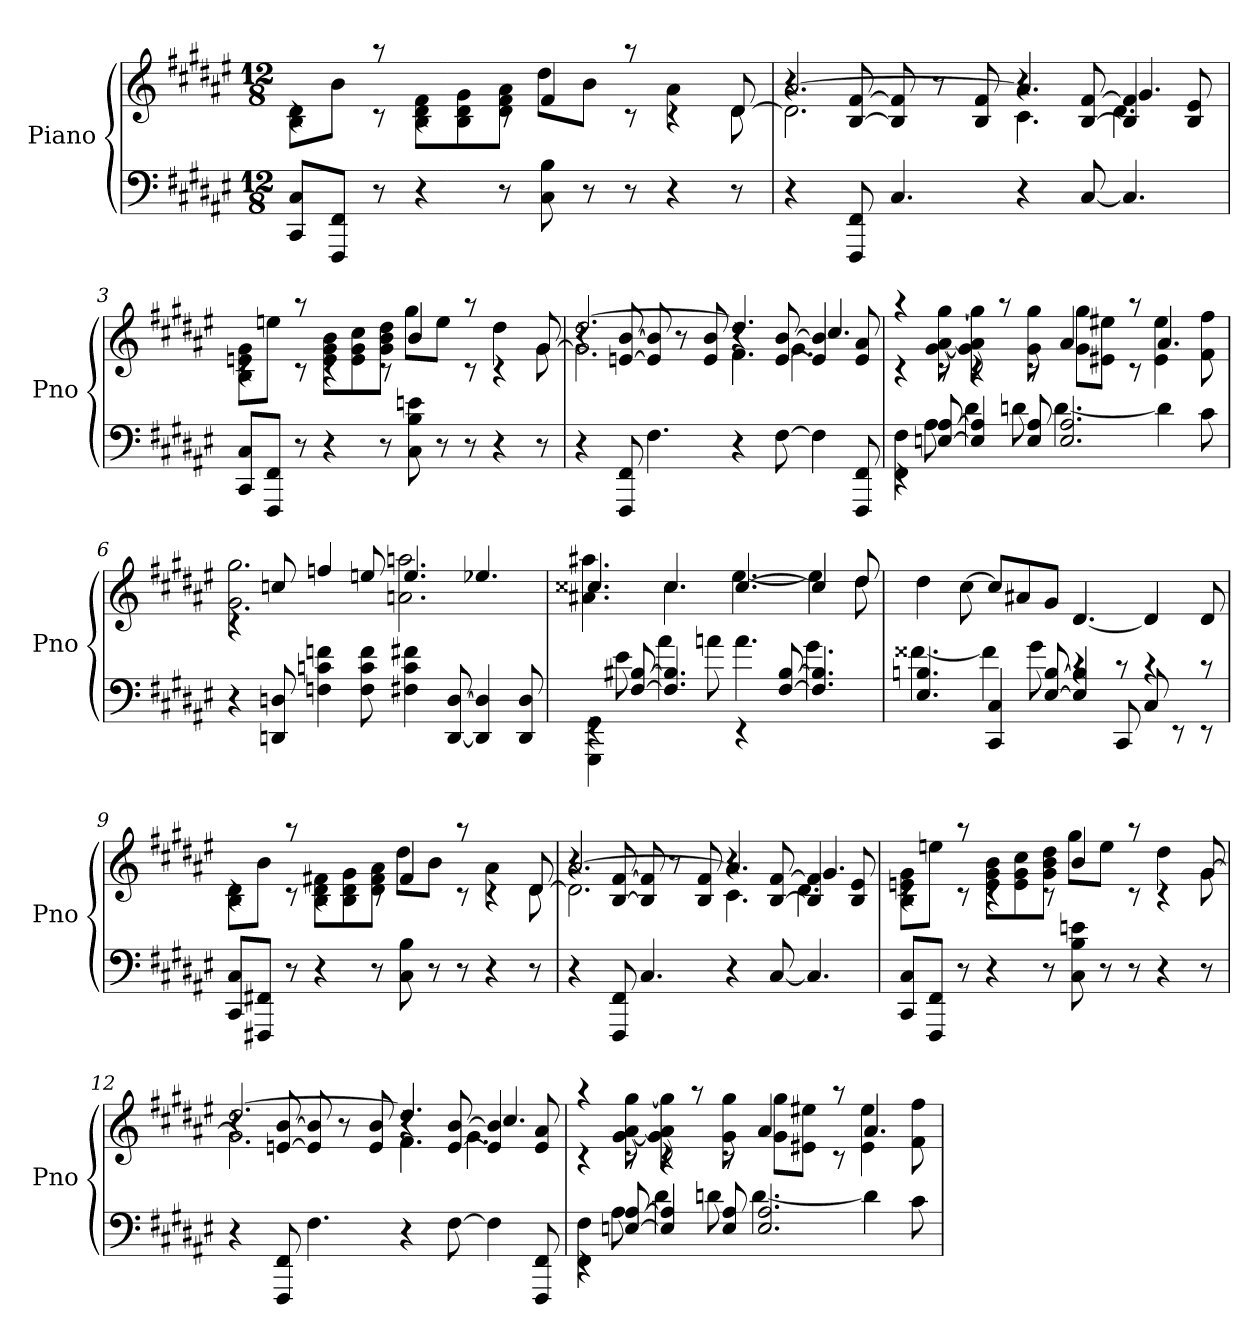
**kern	**kern
*part1	*part1
*staff2	*staff1
*I"Piano	*
*I'Pno	*
*clefF4	*clefG2
*k[f#c#g#d#a#e#]	*k[f#c#g#d#a#e#]
*F#:	*F#:
*M12/8	*M12/8
=1	=1
*	*^
8CC# 8C#L	4rc	8B 8d#L
8FFF# 8FF#J	.	8bJ
8r	8rc	8raa
4r	4rc	8B 8d# 8f#L
.	.	8B 8d# 8g#
8r	8rc	8d# 8f# 8a#J
8C# 8B	4f#	8dd#L
8r	.	8bJ
8r	8rc	8raa
4r	4rc	4a#
8r	[8d#	8d#
=2	=2	=2
*	*	*^
4r	4r	2.d#]	[2.a#
8FFF# 8FF#	[8B [8f#	.	.
4.C#	8B] 8f#]	.	.
.	8r	.	.
.	8B 8f#	.	.
4r	4r	4.c#	4.a#]
[8C#	[8B [8f#	.	.
4.C#]	4B] 4f#]	4.d#	4.g#
.	8B 8e#	.	.
*	*	*v	*v
=3	=3	=3
8CC# 8C#L	4rc	8B 8en 8g#L
8FFF# 8FF#J	.	8eenJ
8r	8rc	8raa
4r	4rc	8e 8g# 8bL
.	.	8e 8g# 8cc#
8r	8rc	8g# 8b 8dd#J
8C# 8B 8en	4b	8gg#L
8r	.	8eeJ
8r	8rc	8raa
4r	4rc	4dd#
8r	[8g#	8g#
=4	=4	=4
*	*	*^
4r	4r	2.g#]	[2.dd#
8FFF# 8FF#	[8en [8b	.	.
4.F#	8e] 8b]	.	.
.	8r	.	.
.	8e 8b	.	.
4r	4r	4.f#	4.dd#]
[8F#	[8e [8b	.	.
4F#]	4e] 4b]	4.g#	4.cc#
8FFF# 8FF#	8e 8a#	.	.
*	*	*v	*v
=5	=5	=5
*^	*	*
4rEE	4FF# 4F#	4rc	4raa
[8En [8A#	8A#	8rc	[8g# [8a# [8gg#
4E] 4A#]	4d#	4rc	8g#] 8a#] 8gg#]
.	.	.	8raa
8E 8A#	8dn	8rc	8g# 8gg#
2.E 2.A#	[4.d	4a#	8g# 8gg#L
.	.	.	8e#X 8ee#XJ
.	.	8rc	8raa
.	4d]	4.a#	4e# 4ee#
.	8c#	.	8f# 8ff#
*v	*v	*	*
=6	=6	=6
4r	4rc	2.g# 2.gg#
8DDn 8Dn	8ccn	.
4Fn 4cn 4fn	4ffn	.
8F 8c 8f	8een	.
4F#X 4c 4f#X	4.ee	2.an 2.aan
[8DD [8D	.	.
4DD] 4D]	4.ee-X	.
8DD 8D	.	.
=7	=7	=7
*^	*	*
4rEE	4GGG# 4GG#	4.cc##X	4.a#X 4.aa#X
[8F# [8B#X	8e#	.	.
4.F#] 4.B#]	4a#	4.cc##	4.cc##
.	8an	.	.
4rEE	4.a	[4.cc##	[4.ee#
[8F# [8B#	.	.	.
4.F#] 4.B#]	4.g#	4cc##]	4ee#]
.	.	8dd#	8dd#
*	*	*v	*v
=8	=8	=8
4.E# 4.Bn	[4.f##X	4dd#
.	.	[8cc#
4CC# 4C#	4f##]	8cc#L]
.	.	8a#X
[8E# [8B	8g#	8g#J
4E#] 4B]	4rc	[4.d#
8CC#	8rc	.
8C#	4rc	4d#]
8rEE	.	.
8rEE	8rc	8d#
*v	*v	*
=9	=9
*	*^
8CC# 8C#L	4rc	8B 8d#L
8FFF#X 8FF#XJ	.	8bJ
8r	8rc	8raa
4r	4rc	8B 8d# 8f#XL
.	.	8B 8d# 8g#
8r	8rc	8d# 8f# 8a#J
8C# 8B	4f#	8dd#L
8r	.	8bJ
8r	8rc	8raa
4r	4rc	4a#
8r	[8d#	8d#
=10	=10	=10
*	*	*^
4r	4r	2.d#]	[2.a#
8FFF# 8FF#	[8B [8f#	.	.
4.C#	8B] 8f#]	.	.
.	8r	.	.
.	8B 8f#	.	.
4r	4r	4.c#	4.a#]
[8C#	[8B [8f#	.	.
4.C#]	4B] 4f#]	4.d#	4.g#
.	8B 8e#	.	.
*	*	*v	*v
=11	=11	=11
8CC# 8C#L	4rc	8B 8en 8g#L
8FFF# 8FF#J	.	8eenJ
8r	8rc	8raa
4r	4rc	8e 8g# 8bL
.	.	8e 8g# 8cc#
8r	8rc	8g# 8b 8dd#J
8C# 8B 8en	4b	8gg#L
8r	.	8eeJ
8r	8rc	8raa
4r	4rc	4dd#
8r	[8g#	8g#
=12	=12	=12
*	*	*^
4r	4r	2.g#]	[2.dd#
8FFF# 8FF#	[8en [8b	.	.
4.F#	8e] 8b]	.	.
.	8r	.	.
.	8e 8b	.	.
4r	4r	4.f#	4.dd#]
[8F#	[8e [8b	.	.
4F#]	4e] 4b]	4.g#	4.cc#
8FFF# 8FF#	8e 8a#	.	.
*	*	*v	*v
=13	=13	=13
*^	*	*
4rEE	4FF# 4F#	4rc	4raa
[8En [8A#	8A#	8rc	[8g# [8a# [8gg#
4E] 4A#]	4d#	4rc	8g#] 8a#] 8gg#]
.	.	.	8raa
8E 8A#	8dn	8rc	8g# 8gg#
2.E 2.A#	[4.d	4a#	8g# 8gg#L
.	.	.	8e#X 8ee#XJ
.	.	8rc	8raa
.	4d]	4.a#	4e# 4ee#
.	8c#	.	8f# 8ff#
*v	*v	*	*
*	*v	*v
=	=
*-	*-
